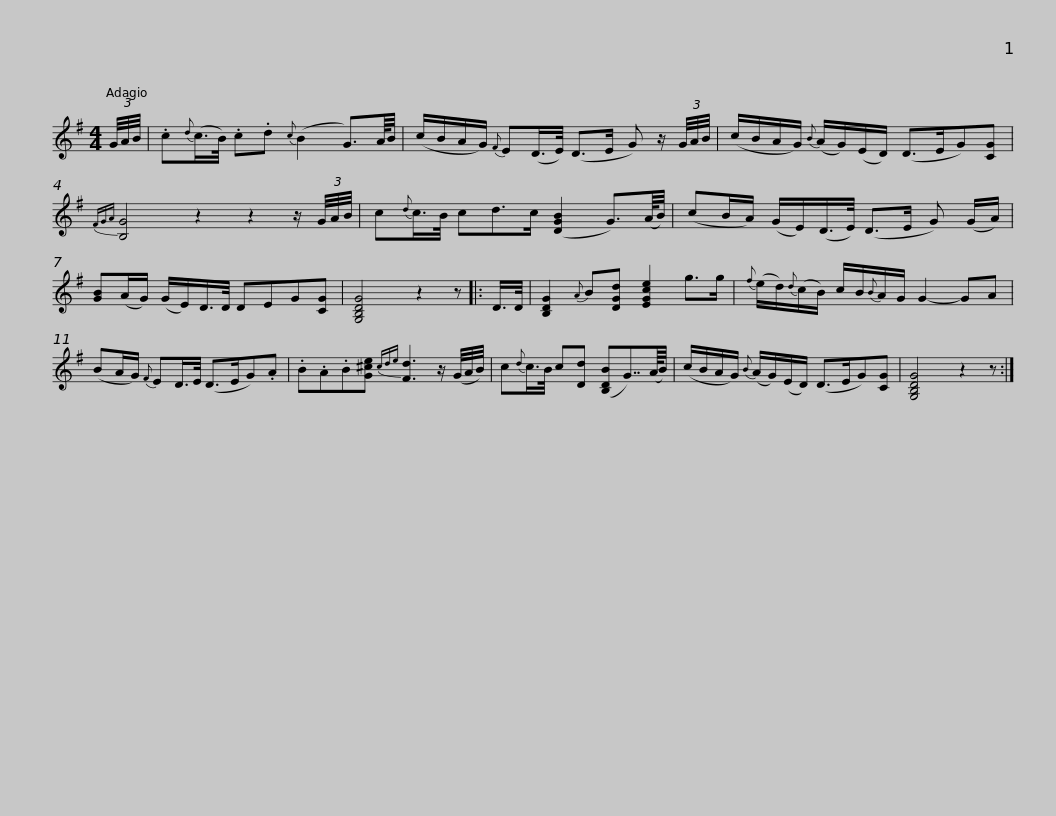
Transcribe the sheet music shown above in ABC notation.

X:1
L:1/8
M:4/4
I:linebreak $
K:G
V:1 treble
V:1
 (3G/4A/4B/4 | .c{d}(c/>B/) .c.d{c} (B2 G3/2)A/8B/4 | (c/B/A/G/){F} E(D/>E/) (D>E G) z/ (3G/4A/4B/4 | (c/B/A/G/){B} (A/G/)(E/D/) (D>EG)[CG] |${FGA} [B,G]4 z2 z2 z/ (3G/4A/4B/4 | %5
 c{d}c/>B/ cd>c ([DGB]2 G3/2)(A/8B/4) | (cB/A/) (G/E/)(D/>E/) (D>E G) (G/A/) | [GB](A/G/) (G/E/)D/>D/ DEG[CG] |$ [G,B,DG]4 z2 z |: D/>D/ | %10
 [B,DG]2{A} B[DGd] [EGce]2 g>g |{f} (e/d/){d}(c/B/) c/B/{B}A/G/ G2- GA | (BA/G/){F} ED/>E/ (D>EG).A |$ .B.A.B[G^ce]{cde} [Fd]3 z/ (G/4A/4B/4) | c{d}c/>B/ c[Dd] ([B,DB]G7/4)(A/8B/4) | %15
 (c/B/A/G/){B} (A/G/)(E/D/) (D>EG)[CG] | [G,B,DG]4 z2 z :| %17
